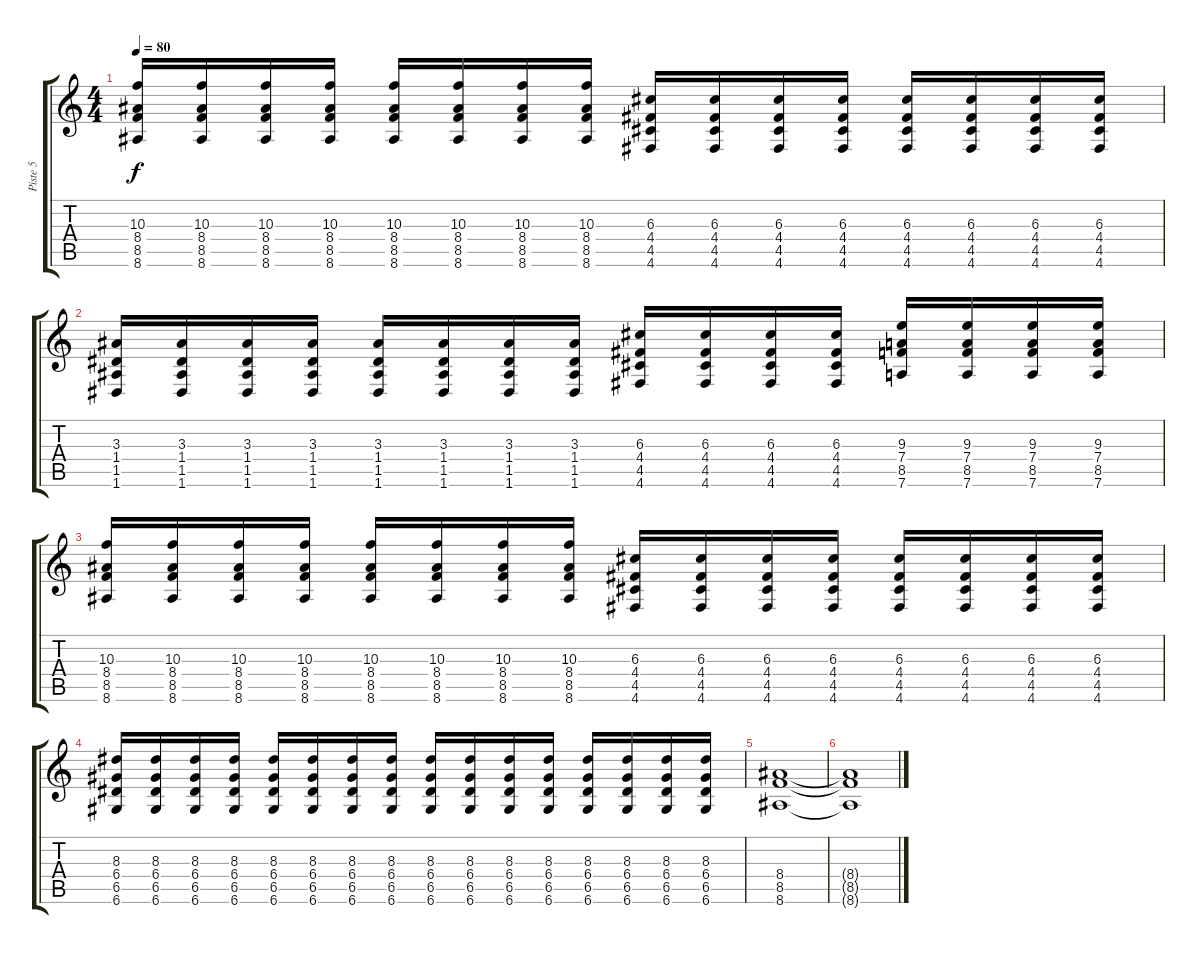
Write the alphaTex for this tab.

\track ("Piste 5" "Piste 5") {instrument overdrivenguitar}
\staff {score tabs}
\tuning (E4 B3 G3 D3 A2 D2) {hide}
\ts (4 4)
\tempo 80
\clef g2
\ks c
(10.3 8.4 8.5 8.6).16{dy f} (10.3 8.4 8.5 8.6).16 (10.3 8.4 8.5 8.6).16 (10.3 8.4 8.5 8.6).16 (10.3 8.4 8.5 8.6).16 (10.3 8.4 8.5 8.6).16 (10.3 8.4 8.5 8.6).16 (10.3 8.4 8.5 8.6).16 (6.3 4.4 4.5 4.6).16 (6.3 4.4 4.5 4.6).16 (6.3 4.4 4.5 4.6).16 (6.3 4.4 4.5 4.6).16 (6.3 4.4 4.5 4.6).16 (6.3 4.4 4.5 4.6).16 (6.3 4.4 4.5 4.6).16 (6.3 4.4 4.5 4.6).16 |
(3.3 1.4 1.5 1.6).16 (3.3 1.4 1.5 1.6).16 (3.3 1.4 1.5 1.6).16 (3.3 1.4 1.5 1.6).16 (3.3 1.4 1.5 1.6).16 (3.3 1.4 1.5 1.6).16 (3.3 1.4 1.5 1.6).16 (3.3 1.4 1.5 1.6).16 (6.3 4.4 4.5 4.6).16 (6.3 4.4 4.5 4.6).16 (6.3 4.4 4.5 4.6).16 (6.3 4.4 4.5 4.6).16 (9.3 7.4 8.5 7.6).16 (9.3 7.4 8.5 7.6).16 (9.3 7.4 8.5 7.6).16 (9.3 7.4 8.5 7.6).16 |
(10.3 8.4 8.5 8.6).16 (10.3 8.4 8.5 8.6).16 (10.3 8.4 8.5 8.6).16 (10.3 8.4 8.5 8.6).16 (10.3 8.4 8.5 8.6).16 (10.3 8.4 8.5 8.6).16 (10.3 8.4 8.5 8.6).16 (10.3 8.4 8.5 8.6).16 (6.3 4.4 4.5 4.6).16 (6.3 4.4 4.5 4.6).16 (6.3 4.4 4.5 4.6).16 (6.3 4.4 4.5 4.6).16 (6.3 4.4 4.5 4.6).16 (6.3 4.4 4.5 4.6).16 (6.3 4.4 4.5 4.6).16 (6.3 4.4 4.5 4.6).16 |
(8.3 6.4 6.5 6.6).16 (8.3 6.4 6.5 6.6).16 (8.3 6.4 6.5 6.6).16 (8.3 6.4 6.5 6.6).16 (8.3 6.4 6.5 6.6).16 (8.3 6.4 6.5 6.6).16 (8.3 6.4 6.5 6.6).16 (8.3 6.4 6.5 6.6).16 (8.3 6.4 6.5 6.6).16 (8.3 6.4 6.5 6.6).16 (8.3 6.4 6.5 6.6).16 (8.3 6.4 6.5 6.6).16 (8.3 6.4 6.5 6.6).16 (8.3 6.4 6.5 6.6).16 (8.3 6.4 6.5 6.6).16 (8.3 6.4 6.5 6.6).16 |
(8.4 8.5 8.6).1 |
(8.4{t} 8.5{t} 8.6{t}).1
